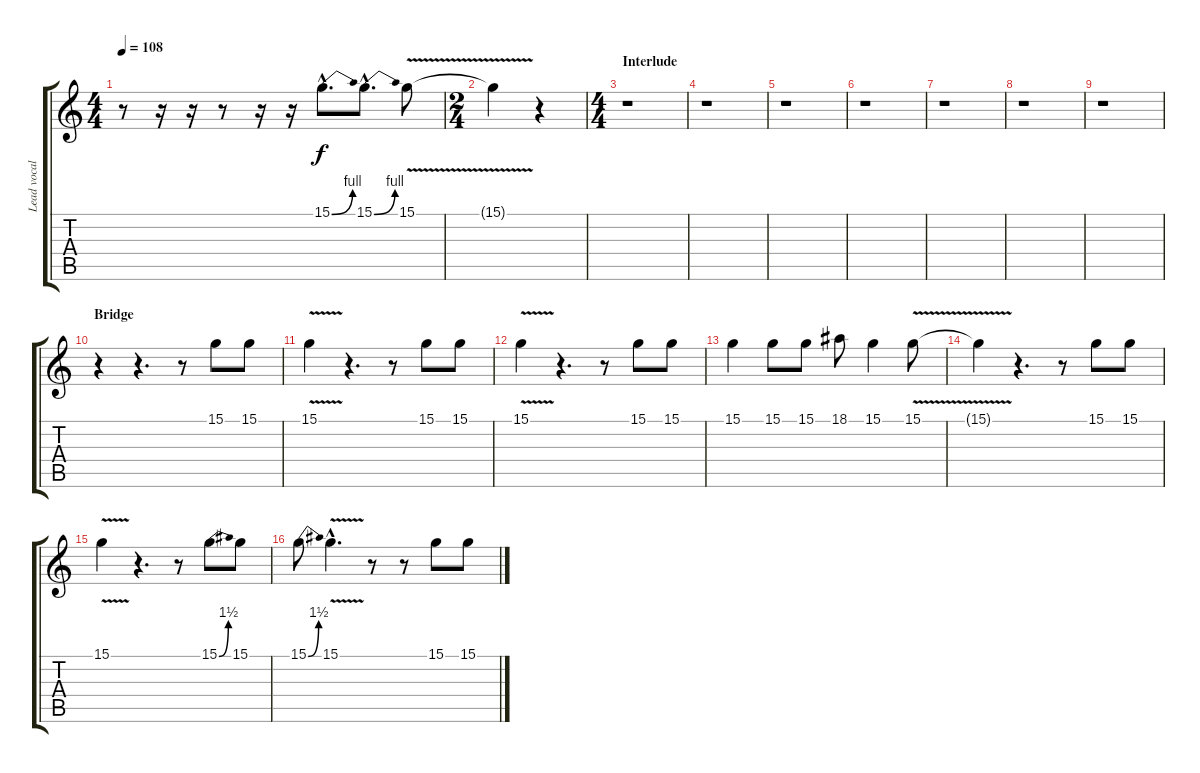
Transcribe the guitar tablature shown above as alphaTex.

\track ("Lead vocals" "Lead vocal") {instrument lead2sawtooth}
\staff {score tabs}
\tuning (E4 B3 G3 D3 A2 E2) {hide}
\ts (4 4)
\tempo 108
\clef g2
\ks c
r.8{dy f} r.16 r.16 r.8 r.16 r.16 15.1{be (bend 0 0 60 4) hac}.8{d} 15.1{be (bend 0 0 60 4) hac}.8{d} 15.1{v}.8 |
\ts (2 4)
15.1{t}.4 r.4 |
\ts (4 4)
\section ("" "Interlude")
r.1 |
r.1 |
r.1 |
r.1 |
r.1 |
r.1 |
r.1 |
\section ("" "Bridge")
r.4 r.4{d} r.8 15.1.8 15.1.8 |
15.1{v}.4 r.4{d} r.8 15.1.8 15.1.8 |
15.1{v}.4 r.4{d} r.8 15.1.8 15.1.8 |
15.1.4 15.1.8 15.1.8 18.1.8 15.1.4 15.1{v}.8 |
15.1{t}.4 r.4{d} r.8 15.1.8 15.1.8 |
15.1{v}.4 r.4{d} r.8 15.1{be (bend 0 0 60 6)}.8 15.1.8 |
15.1{be (bend 0 0 60 6)}.8 15.1{v hac}.4{d} r.8 r.8 15.1.8 15.1.8
